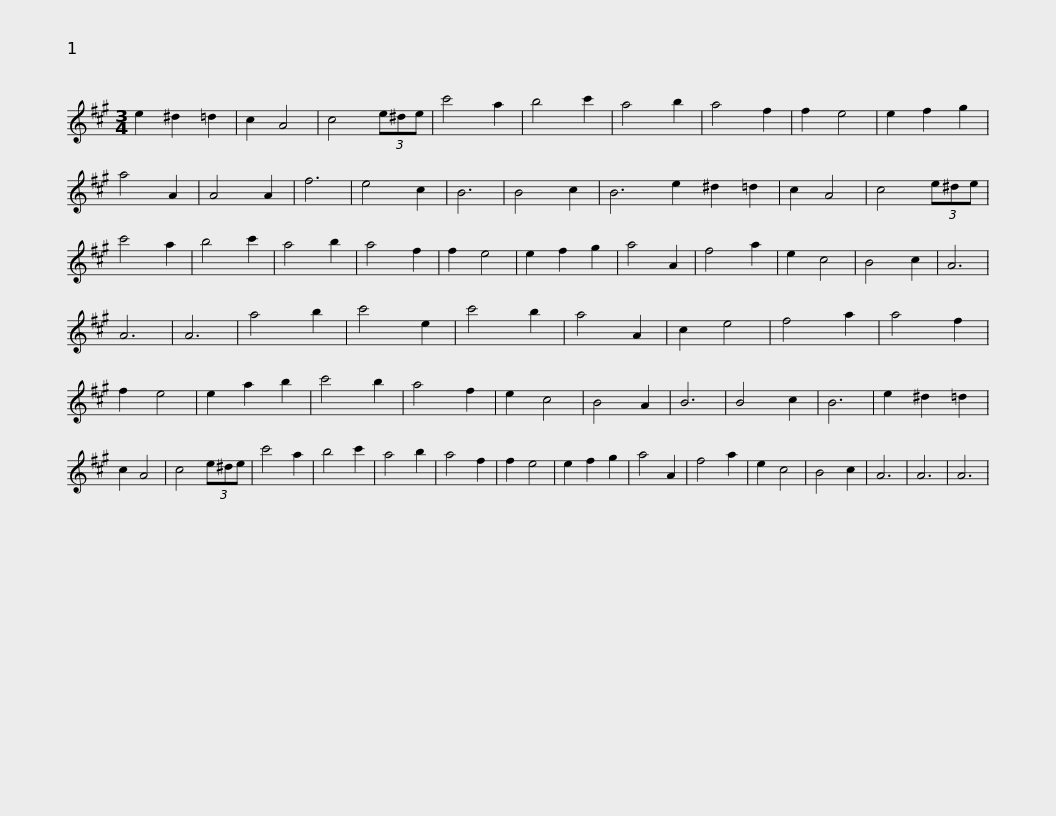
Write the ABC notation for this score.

X:1
L:1/8
M:3/4
I:linebreak $
K:A
V:1 treble
V:1
 e2 ^d2 =d2 | c2 A4 | c4 (3e^de | c'4 a2 | b4 c'2 | %5
 a4 b2 | a4 f2 | f2 e4 | e2 f2 g2 | a4 A2 | %10
 A4 A2 | f6 | e4 c2 | B6 |$ B4 c2 | %15
 B6 e2 ^d2 =d2 | c2 A4 | c4 (3e^de | c'4 a2 | b4 c'2 | %20
 a4 b2 | a4 f2 | f2 e4 | e2 f2 g2 | a4 A2 | %25
 f4 a2 | e2 c4 |$ B4 c2 | A6 | A6 | %30
 A6 | a4 b2 | c'4 e2 | c'4 b2 | a4 A2 | %35
 c2 e4 | f4 a2 | a4 f2 | f2 e4 | e2 a2 b2 | %40
 c'4 b2 | a4 f2 | e2 c4 |$ B4 A2 | B6 | %45
 B4 c2 | B6 | e2 ^d2 =d2 | c2 A4 | c4 (3e^de | %50
 c'4 a2 | b4 c'2 | a4 b2 | a4 f2 | f2 e4 | %55
 e2 f2 g2 | a4 A2 |$ f4 a2 | e2 c4 | B4 c2 | %60
 A6 | A6 | A6 | %63
